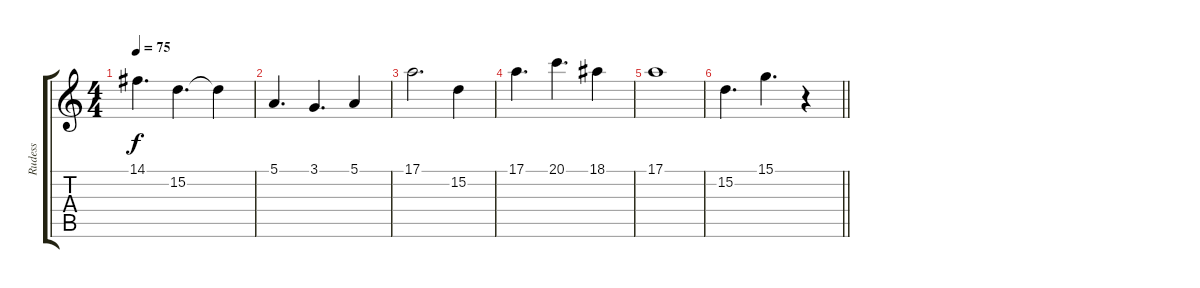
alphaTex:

\track ("Rudess" "Rudess") {instrument electricpiano1}
\staff {score tabs}
\tuning (E4 B3 G3 D3 A2 E2) {hide}
\ts (4 4)
\tempo 75
\clef g2
\ks c
14.1.4{d dy f} 15.2.4{d} 15.2{t}.4 |
5.1.4{d} 3.1.4{d} 5.1.4 |
17.1.2{d} 15.2.4 |
17.1.4{d} 20.1.4{d} 18.1.4 |
17.1.1 |
\barLineRight lightlight
15.2.4{d} 15.1.4{d} r.4
